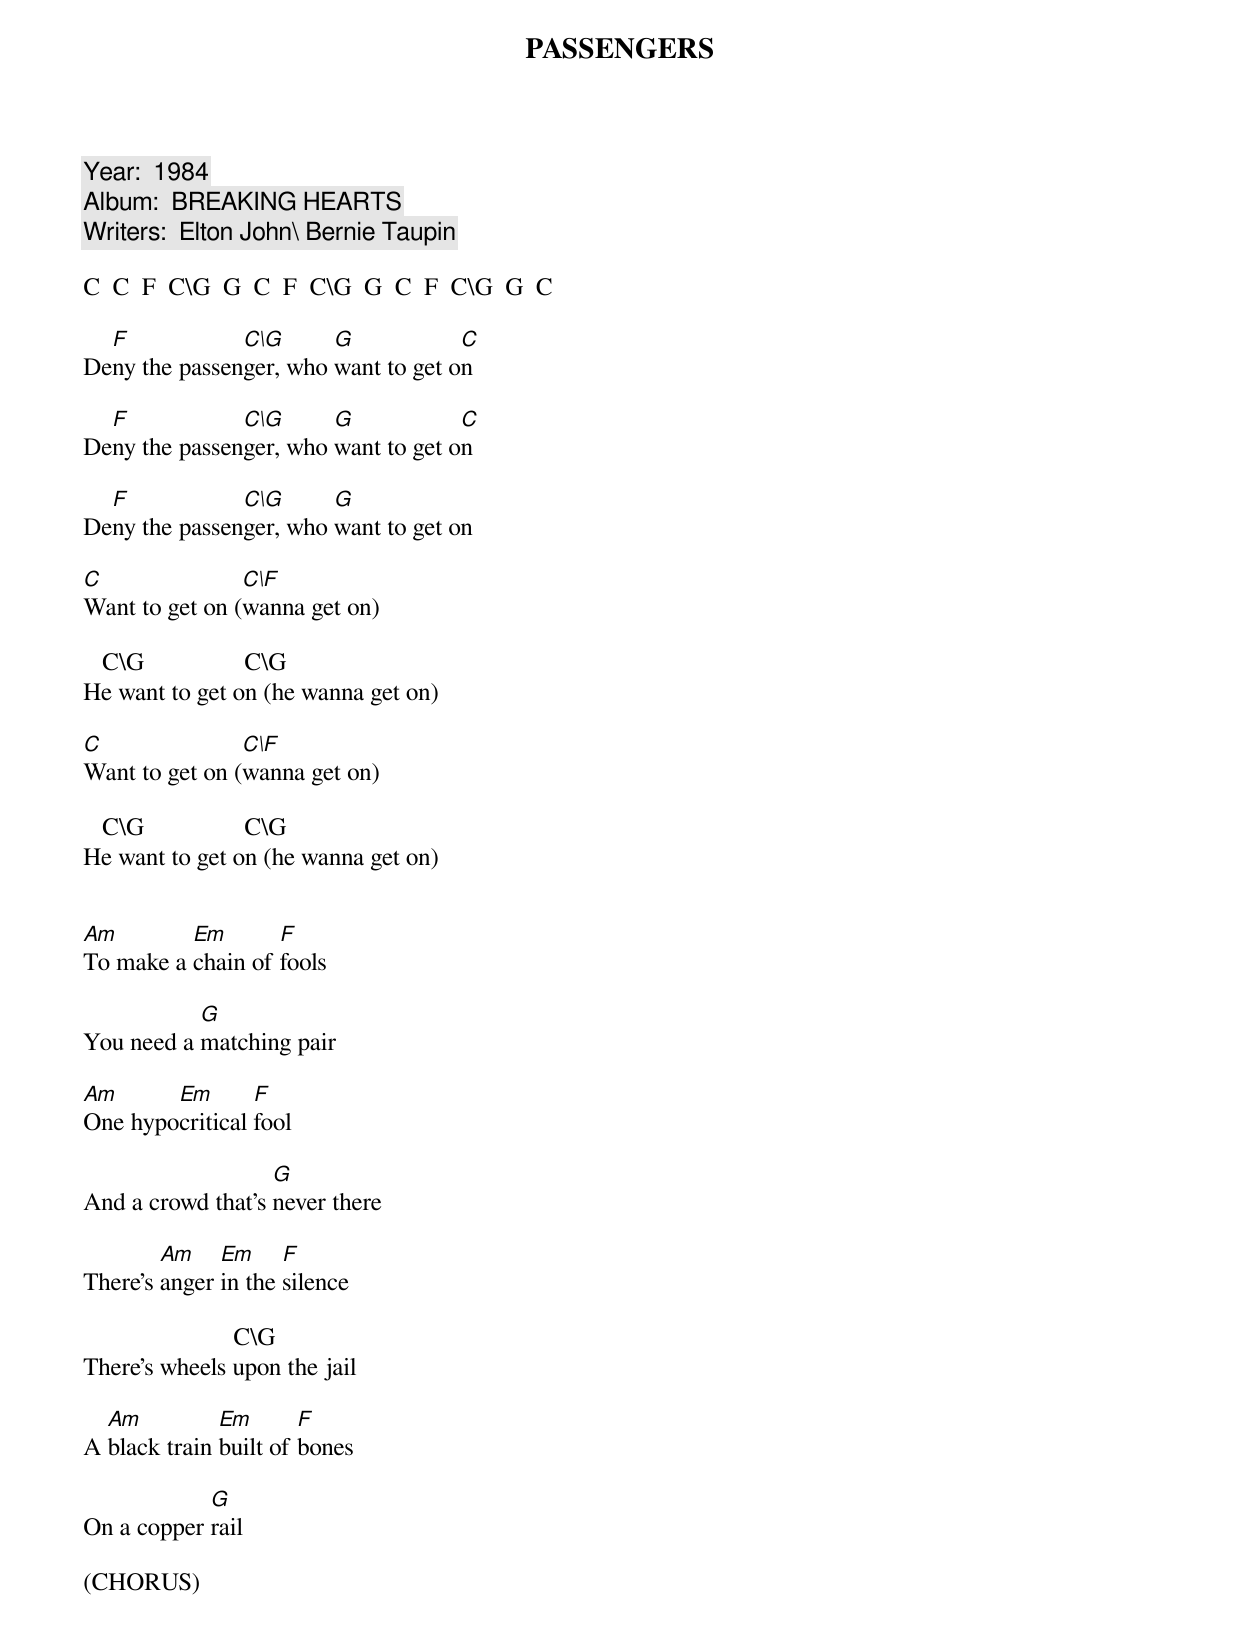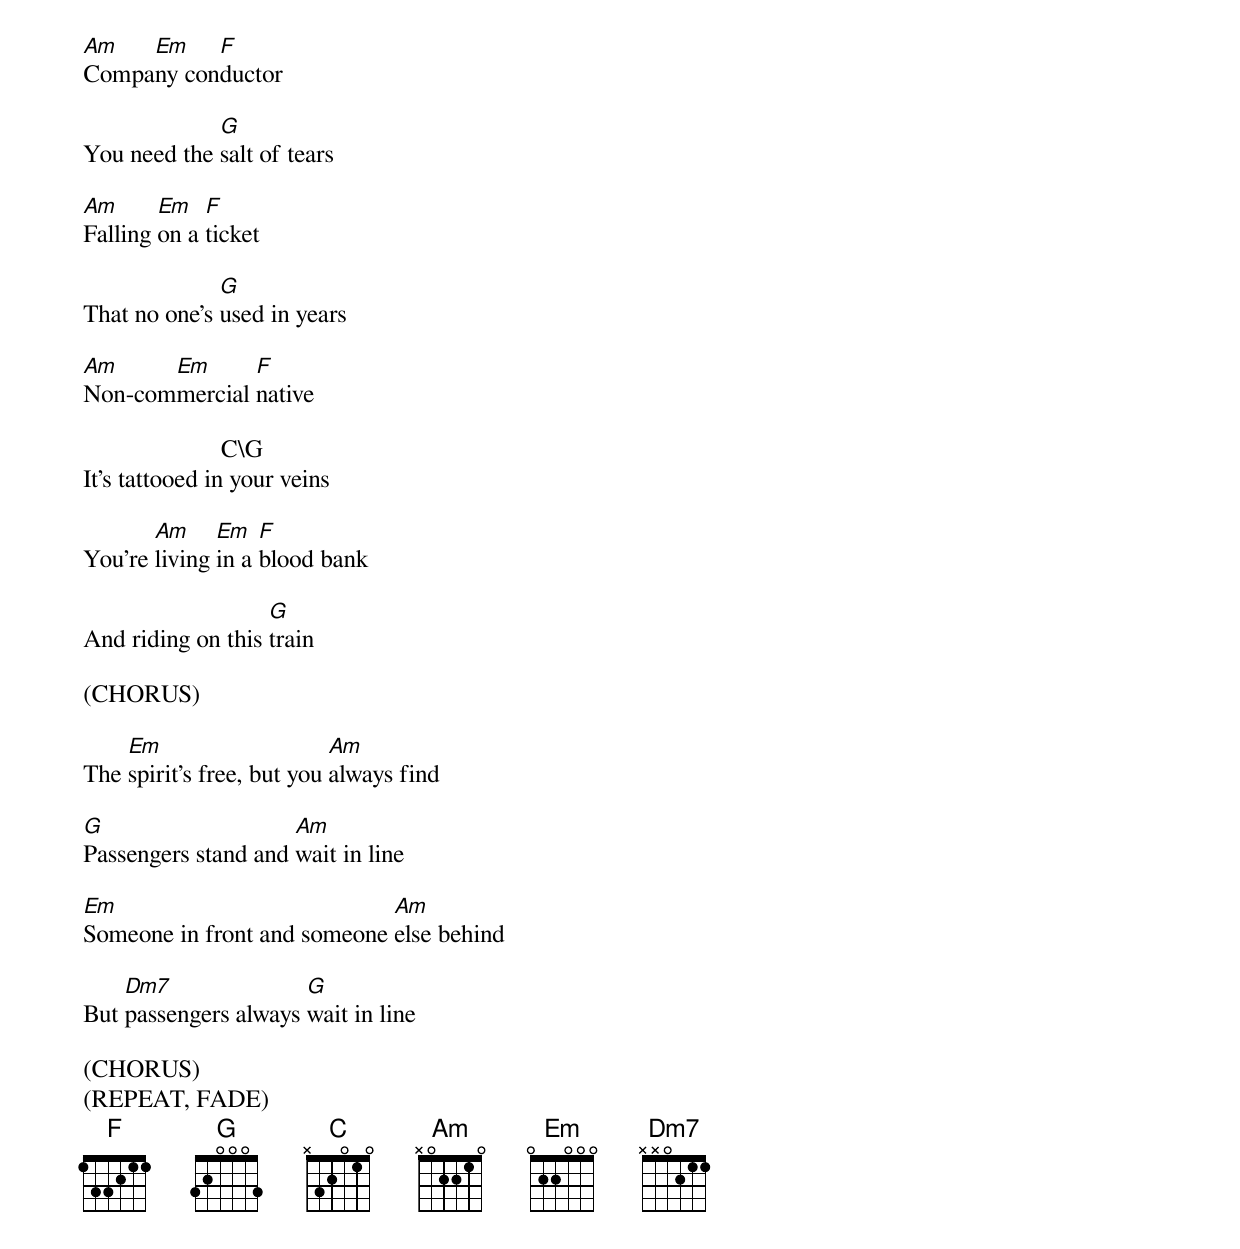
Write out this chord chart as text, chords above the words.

PASSENGERS

Year:  1984
Album:  BREAKING HEARTS
Writers:  Elton John\ Bernie Taupin

C  C  F  C\G  G  C  F  C\G  G  C  F  C\G  G  C

  F            C\G      G            C
Deny the passenger, who want to get on

  F            C\G      G            C
Deny the passenger, who want to get on

  F            C\G      G
Deny the passenger, who want to get on

C		C\F
Want to get on (wanna get on)

   C\G 		      C\G
He want to get on (he wanna get on)

C		C\F
Want to get on (wanna get on)

   C\G 		      C\G
He want to get on (he wanna get on)


Am        Em	   F
To make a chain of fools

	   G
You need a matching pair

Am	Em	 F
One hypocritical fool

		   G
And a crowd that's never there

	Am    Em     F
There's anger in the silence

			C\G
There's wheels upon the jail

  Am	      Em       F
A black train built of bones

            G
On a copper rail

(CHORUS)

Am   Em    F
Company conductor

	     G
You need the salt of tears

Am      Em   F
Falling on a ticket

	      G
That no one's used in years

Am     Em      F
Non-commercial native

		      C\G
It's tattooed in your veins

       Am     Em   F
You're living in a blood bank

		   G
And riding on this train

(CHORUS)

    Em			   Am
The spirit's free, but you always find

G		     Am
Passengers stand and wait in line

Em			     Am
Someone in front and someone else behind

    Dm7		      G
But passengers always wait in line

(CHORUS)
(REPEAT, FADE)
